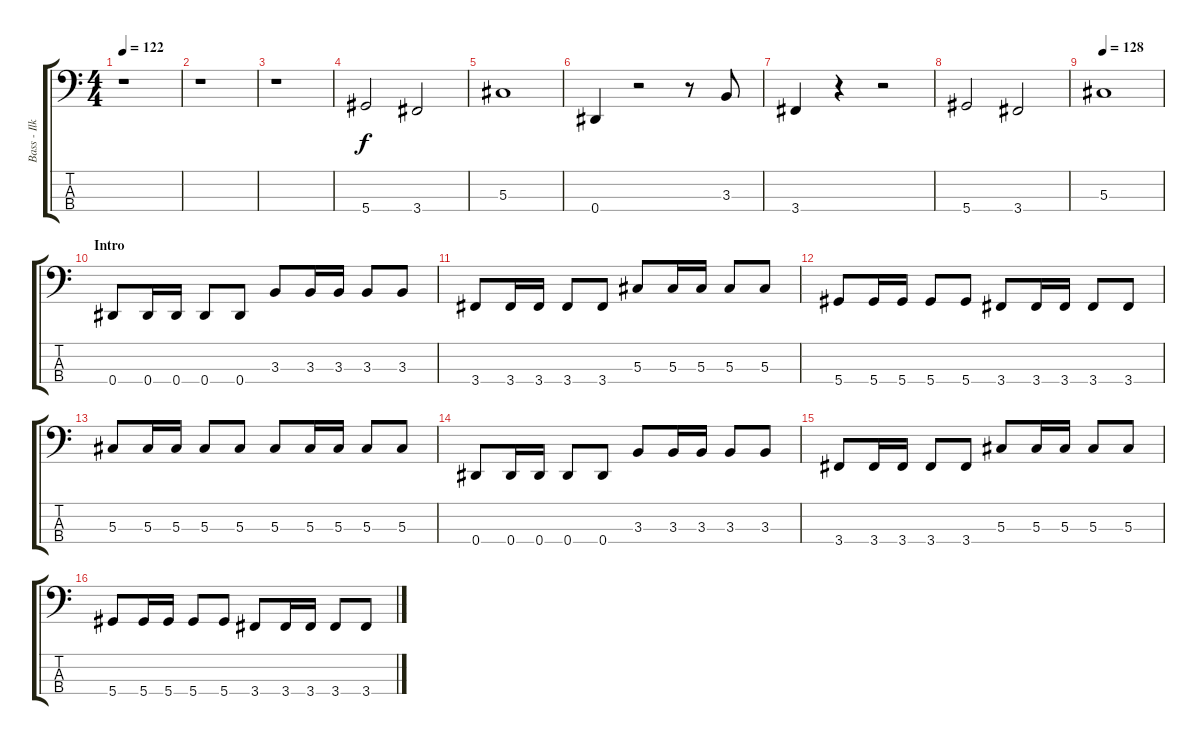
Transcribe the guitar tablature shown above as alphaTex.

\track ("Bass - Ilker Erstin" "Bass - Ilk") {instrument electricbassfinger}
\staff {score tabs}
\tuning (Gb2 Db2 Ab1 Eb1) {hide}
\ts (4 4)
\tempo 122
\clef f4
\ks c
r.1{dy f instrument electricbassfinger} |
r.1 |
r.1 |
5.4.2 3.4.2 |
5.3.1 |
0.4.4 r.2 r.8 3.3.8 |
3.4.4 r.4 r.2 |
5.4.2 3.4.2 |
\tempo 128
5.3.1 |
\section ("" "Intro")
0.4.8 0.4.16 0.4.16 0.4.8 0.4.8 3.3.8 3.3.16 3.3.16 3.3.8 3.3.8 |
3.4.8 3.4.16 3.4.16 3.4.8 3.4.8 5.3.8 5.3.16 5.3.16 5.3.8 5.3.8 |
5.4.8 5.4.16 5.4.16 5.4.8 5.4.8 3.4.8 3.4.16 3.4.16 3.4.8 3.4.8 |
5.3.8 5.3.16 5.3.16 5.3.8 5.3.8 5.3.8 5.3.16 5.3.16 5.3.8 5.3.8 |
0.4.8 0.4.16 0.4.16 0.4.8 0.4.8 3.3.8 3.3.16 3.3.16 3.3.8 3.3.8 |
3.4.8 3.4.16 3.4.16 3.4.8 3.4.8 5.3.8 5.3.16 5.3.16 5.3.8 5.3.8 |
5.4.8 5.4.16 5.4.16 5.4.8 5.4.8 3.4.8 3.4.16 3.4.16 3.4.8 3.4.8
